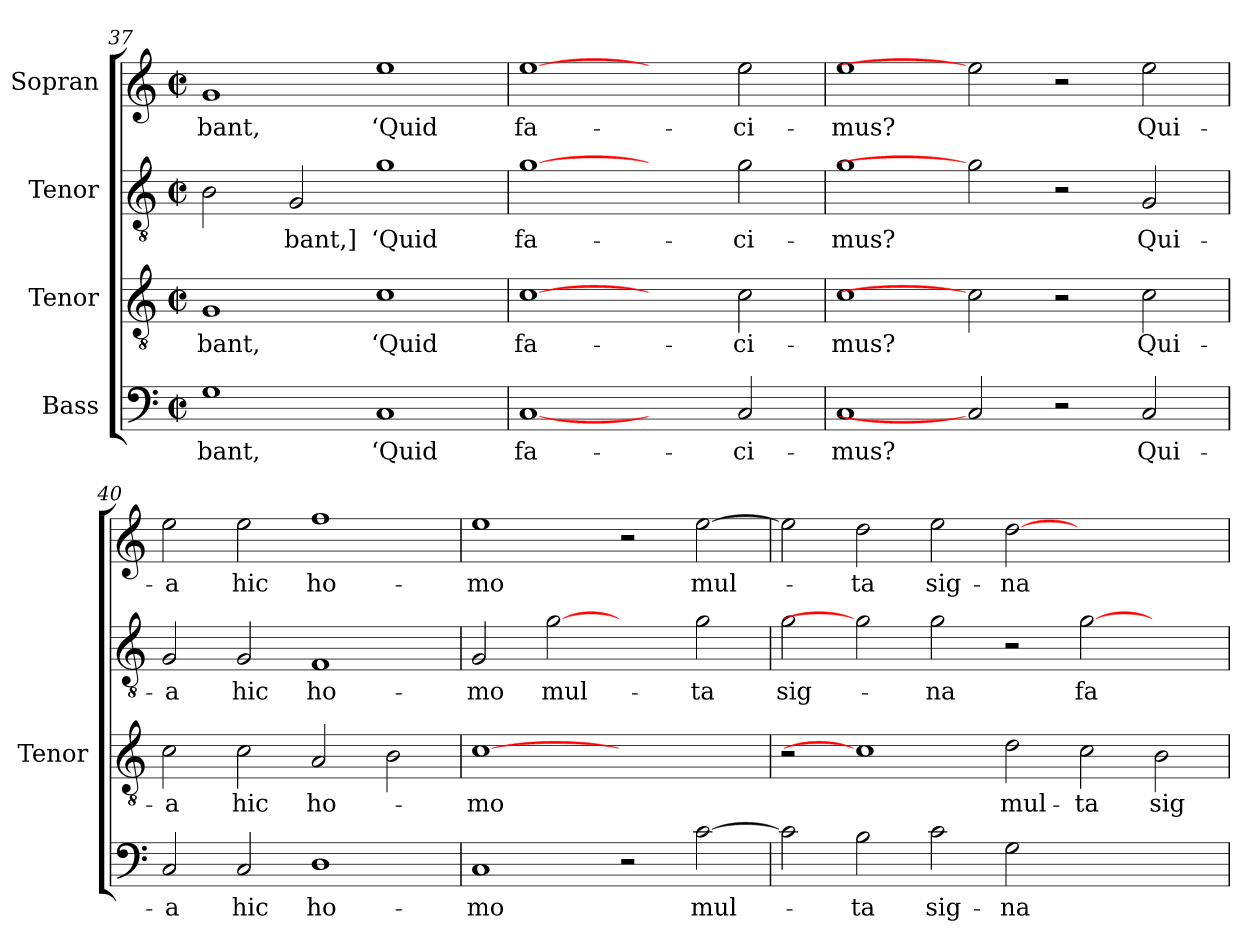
**kern	**text	**kern	**text	**kern	**text	**kern	**text
*part4	*part4	*part3	*part3	*part2	*part2	*part1	*part1
*staff4	*staff4	*staff3	*staff3	*staff2	*staff2	*staff1	*staff1
*I"Bass	*	*I"Tenor	*	*I"Tenor	*	*I"Sopran	*
*	*	*I'Tenor	*	*	*	*	*
*clefF4	*	*clefGv2	*	*clefGv2	*	*clefG2	*
*	*	*ITrd7c12	*	*ITrd7c12	*	*	*
*k[]	*	*k[]	*	*k[]	*	*k[]	*
*M2/2	*	*M2/2	*	*M2/2	*	*M2/2	*
*met(c|)	*	*met(c|)	*	*met(c|)	*	*met(c|)	*
=37	=37	=37	=37	=37	=37	=37	=37
!	!LO:LY:b:color=#000000	!	!	!	!	!	!
!	!	!	!LO:LY:b:color=#000000	!	!	!	!
!	!	!	!	!	!	!	!LO:LY:b:color=#000000
1Gi	-bant,	1GGi	-bant,	2BBi\	.	1gi	-bant,
!	!	!	!	!	!LO:LY:b:color=#000000	!	!
.	.	.	.	2GGi/	-bant,]	.	.
!	!LO:LY:b:color=#000000	!	!	!	!	!	!
!	!	!	!LO:LY:b:color=#000000	!	!	!	!
!	!	!	!	!	!LO:LY:b:color=#000000	!	!
!	!	!	!	!	!	!	!LO:LY:b:color=#000000
1Ci	‘Quid	1Ci	‘Quid	1Gi	‘Quid	1eei	‘Quid
=38	=38	=38	=38	=38	=38	=38	=38
!	!LO:LY:b:color=#000000	!	!	!	!	!	!
!	!	!	!LO:LY:b:color=#000000	!	!	!	!
!	!	!	!	!	!LO:LY:b:color=#000000	!	!
!	!	!	!	!	!	!	!LO:LY:b:color=#000000
[1Ci	fa-	[1Ci	fa-	[1Gi	fa-	[1eei	fa-
2ryy	.	2ryy	.	2ryy	.	2ryy	.
!	!LO:LY:b:color=#000000	!	!	!	!	!	!
!	!	!	!LO:LY:b:color=#000000	!	!	!	!
!	!	!	!	!	!LO:LY:b:color=#000000	!	!
!	!	!	!	!	!	!	!LO:LY:b:color=#000000
2Ci/	-ci-	2Ci\	-ci-	2Gi\	-ci-	2eei\	-ci-
=39	=39	=39	=39	=39	=39	=39	=39
!	!LO:LY:b:color=#000000	!	!	!	!	!	!
!	!	!	!LO:LY:b:color=#000000	!	!	!	!
!	!	!	!	!	!LO:LY:b:color=#000000	!	!
!	!	!	!	!	!	!	!LO:LY:b:color=#000000
1Ci	-mus?	1Ci	-mus?	1Gi	-mus?	1eei	-mus?
2Ci]	.	2Ci]	.	2Gi]	.	2eei]	.
2r	.	2r	.	2r	.	2r	.
!	!LO:LY:b:color=#000000	!	!	!	!	!	!
!	!	!	!LO:LY:b:color=#000000	!	!	!	!
!	!	!	!	!	!LO:LY:b:color=#000000	!	!
!	!	!	!	!	!	!	!LO:LY:b:color=#000000
2Ci/	Qui-	2Ci\	Qui-	2GGi/	Qui-	2eei\	Qui-
=40	=40	=40	=40	=40	=40	=40	=40
!	!LO:LY:b:color=#000000	!	!	!	!	!	!
!	!	!	!LO:LY:b:color=#000000	!	!	!	!
!	!	!	!	!	!LO:LY:b:color=#000000	!	!
!	!	!	!	!	!	!	!LO:LY:b:color=#000000
2Ci/	-a	2Ci\	-a	2GGi/	-a	2eei\	-a
!	!LO:LY:b:color=#000000	!	!	!	!	!	!
!	!	!	!LO:LY:b:color=#000000	!	!	!	!
!	!	!	!	!	!LO:LY:b:color=#000000	!	!
!	!	!	!	!	!	!	!LO:LY:b:color=#000000
2Ci/	hic	2Ci\	hic	2GGi/	hic	2eei\	hic
!	!LO:LY:b:color=#000000	!	!	!	!	!	!
!	!	!	!LO:LY:b:color=#000000	!	!	!	!
!	!	!	!	!	!LO:LY:b:color=#000000	!	!
!	!	!	!	!	!	!	!LO:LY:b:color=#000000
1Di	ho-	2AAi/	ho-	1FFi	ho-	1ffi	ho-
.	.	2BBi\	.	.	.	.	.
!!LO:LB:g=z
=41	=41	=41	=41	=41	=41	=41	=41
!	!LO:LY:b:color=#000000	!	!	!	!	!	!
!	!	!	!LO:LY:b:color=#000000	!	!	!	!
!	!	!	!	!	!LO:LY:b:color=#000000	!	!
!	!	!	!	!	!	!	!LO:LY:b:color=#000000
1Ci	-mo	[1Ci	-mo	2GGi/	mo	1eei	-mo
!	!	!	!	!	!LO:LY:b:color=#000000	!	!
.	.	.	.	[2Gi	mul-	.	.
2r	.	1ryy	.	2ryy	.	2r	.
!	!LO:LY:b:color=#000000	!	!	!	!	!	!
!	!	!	!	!	!LO:LY:b:color=#000000	!	!
!	!	!	!	!	!	!	!LO:LY:b:color=#000000
[>2ci\	mul-	.	.	2Gi\	-ta	[>2eei\	mul-
=42	=42	=42	=42	=42	=42	=42	=42
!	!	!	!	!	!LO:LY:b:color=#000000	!	!
2ci\]	.	2r	.	2Gi\	sig-	2eei\]	.
!	!LO:LY:b:color=#000000	!	!	!	!	!	!
!	!	!	!	!	!	!	!LO:LY:b:color=#000000
2Bi\	-ta	1Ci]	.	2Gi]	.	2ddi\	-ta
!	!LO:LY:b:color=#000000	!	!	!	!	!	!
!	!	!	!	!	!LO:LY:b:color=#000000	!	!
!	!	!	!	!	!	!	!LO:LY:b:color=#000000
2ci\	sig-	.	.	2Gi\	-na	2eei\	sig-
!	!LO:LY:b:color=#000000	!	!	!	!	!	!
!	!	!	!LO:LY:b:color=#000000	!	!	!	!
!	!	!	!	!	!	!	!LO:LY:b:color=#000000
2Gi\	-na	2Di\	mul-	2r	.	[>2ddi\	-na
!	!	!	!LO:LY:b:color=#000000	!	!	!	!
!	!	!	!	!	!LO:LY:b:color=#000000	!	!
1ryy	.	2Ci\	-ta	[>2Gi\	fa-	1ryy	.
!	!	!	!LO:LY:b:color=#000000	!	!	!	!
.	.	2BBi\	sig-	2ryy	.	.	.
=	=	=	=	=	=	=	=
*-	*-	*-	*-	*-	*-	*-	*-
